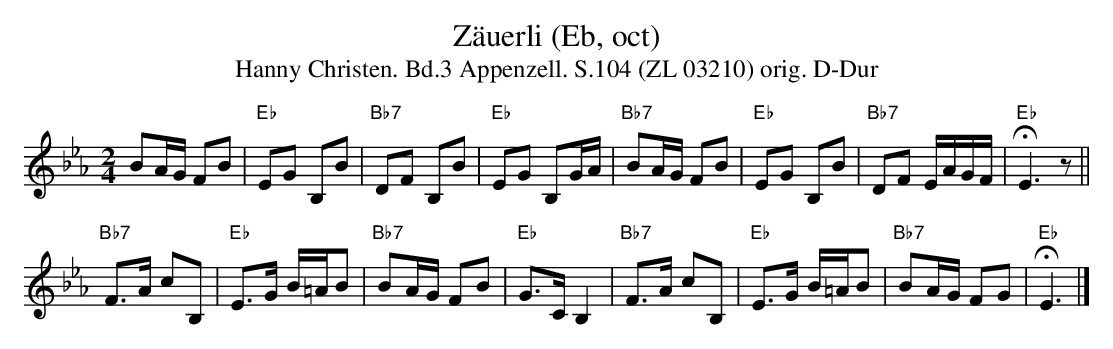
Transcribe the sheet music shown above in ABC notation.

X:1
T:Zäuerli (Eb, oct)
T:Hanny Christen. Bd.3 Appenzell. S.104 (ZL 03210) orig. D-Dur
M:2/4
L:1/8
K:Ebmaj
BA/2G/2 FB | "Eb"EG B,B | "Bb7"DF B,B | "Eb"EG B,G/2A/2 | \
"Bb7"BA/2G/2 FB | "Eb"EG B,B | "Bb7"DF E/2A/2G/2F/2 | !fermata!"Eb"E3 z ||
"Bb7"F>A cB, | "Eb"E>G B/2=A/2B | "Bb7"BA/2G/2 FB | "Eb"G>C B,2 | "Bb7"F>A cB, | "Eb"E>G B/2=A/2B | "Bb7"BA/2G/2 FG |"Eb"!fermata!E3 |]
